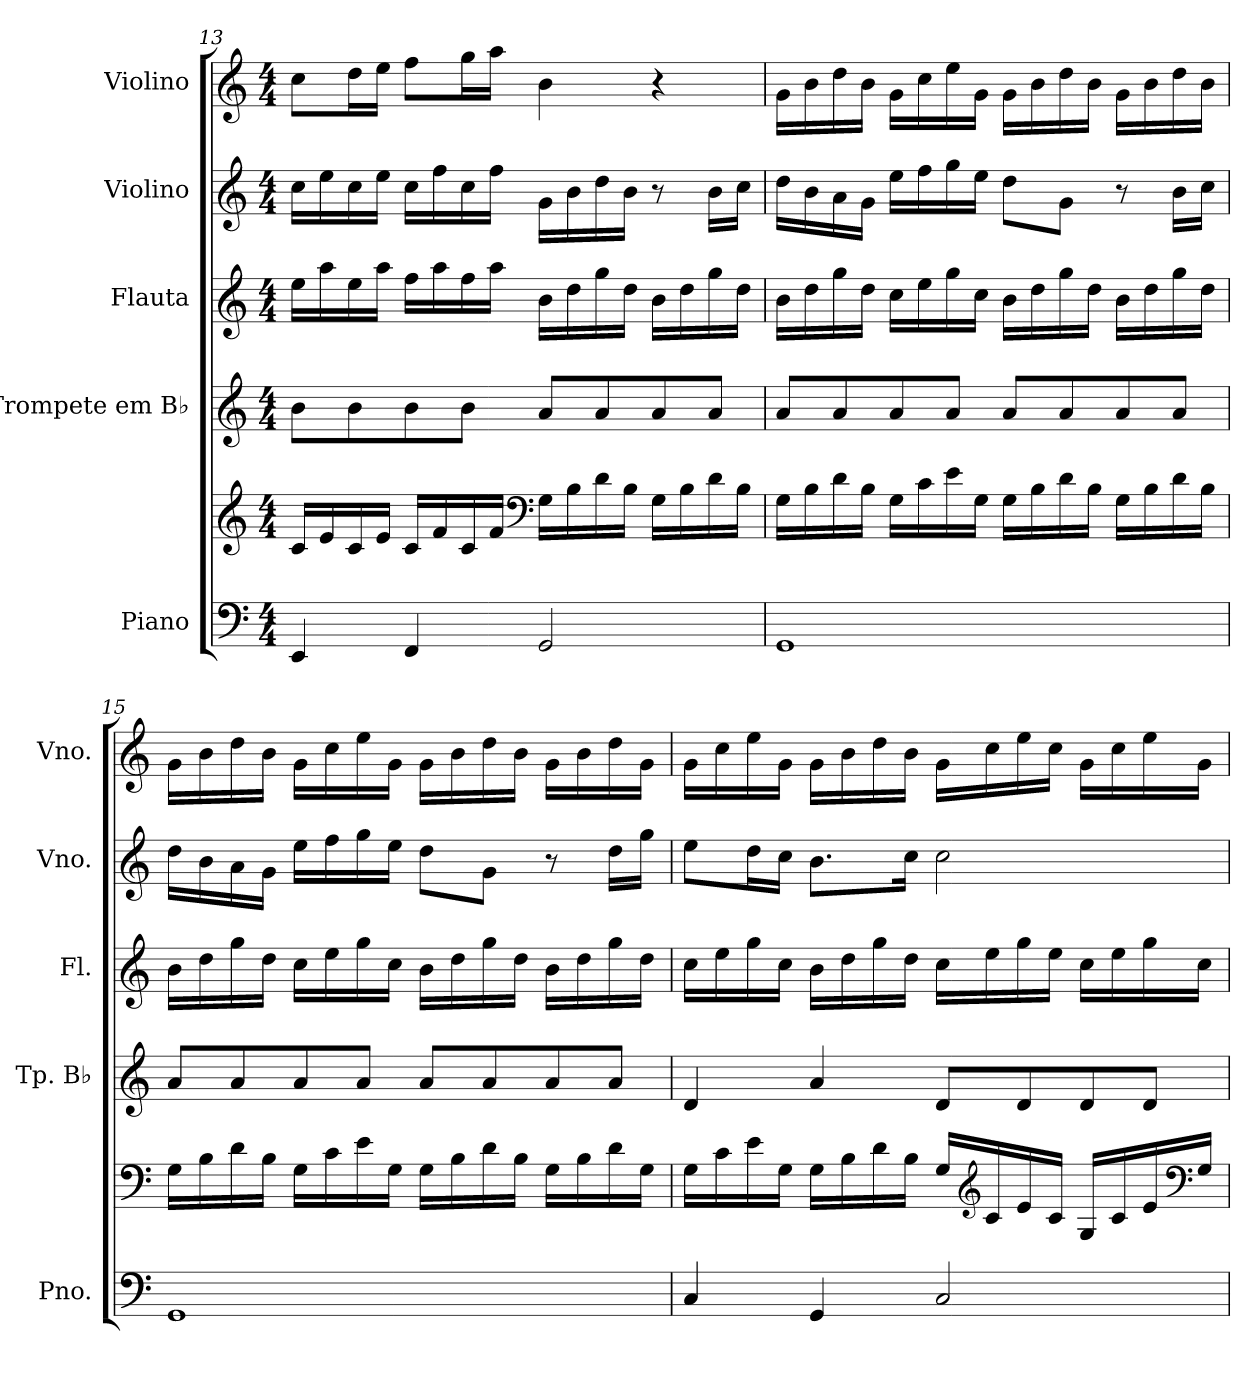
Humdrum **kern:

**kern	**kern	**kern	**kern	**kern	**kern
*part5	*part5	*part4	*part3	*part2	*part1
*staff6	*staff5	*staff4	*staff3	*staff2	*staff1
*I"Piano	*	*I"Trompete em B♭	*I"Flauta	*I"Violino	*I"Violino
*I'Pno.	*	*I'Tp. B♭	*I'Fl.	*I'Vno.	*I'Vno.
!!LO:LB:g=z
*clefF4	*clefG2	*clefG2	*clefG2	*clefG2	*clefG2
*	*	*ITrd1c2	*	*	*
*k[]	*k[]	*k[b-e-]	*k[]	*k[]	*k[]
*M4/4	*M4/4	*M4/4	*M4/4	*M4/4	*M4/4
=13	=13	=13	=13	=13	=13
4EE/	16c/LL	8a\L	16ee\LL	16cc\LL	8cc\L
.	16e/	.	16aa\	16ee\	.
.	16c/	8a\	16ee\	16cc\	16dd\L
.	16e/JJ	.	16aa\JJ	16ee\JJ	16ee\JJ
4FF/	16c/LL	8a\	16ff\LL	16cc\LL	8ff\L
.	16f/	.	16aa\	16ff\	.
.	16c/	8a\J	16ff\	16cc\	16gg\L
.	16f/JJ	.	16aa\JJ	16ff\JJ	16aa\JJ
*	*clefF4	*	*	*	*
2GG/	16G\LL	8g/L	16b\LL	16g\LL	4b\
.	16B\	.	16dd\	16b\	.
.	16d\	8g/	16gg\	16dd\	.
.	16B\JJ	.	16dd\JJ	16b\JJ	.
.	16G\LL	8g/	16b\LL	8r	4r
.	16B\	.	16dd\	.	.
.	16d\	8g/J	16gg\	16b\LL	.
.	16B\JJ	.	16dd\JJ	16cc\JJ	.
=14	=14	=14	=14	=14	=14
1GG	16G\LL	8g/L	16b\LL	16dd\LL	16g\LL
.	16B\	.	16dd\	16b\	16b\
.	16d\	8g/	16gg\	16a\	16dd\
.	16B\JJ	.	16dd\JJ	16g\JJ	16b\JJ
.	16G\LL	8g/	16cc\LL	16ee\LL	16g\LL
.	16c\	.	16ee\	16ff\	16cc\
.	16e\	8g/J	16gg\	16gg\	16ee\
.	16G\JJ	.	16cc\JJ	16ee\JJ	16g\JJ
.	16G\LL	8g/L	16b\LL	8dd\L	16g\LL
.	16B\	.	16dd\	.	16b\
.	16d\	8g/	16gg\	8g\J	16dd\
.	16B\JJ	.	16dd\JJ	.	16b\JJ
.	16G\LL	8g/	16b\LL	8r	16g\LL
.	16B\	.	16dd\	.	16b\
.	16d\	8g/J	16gg\	16b\LL	16dd\
.	16B\JJ	.	16dd\JJ	16cc\JJ	16b\JJ
!!LO:PB:g=z
=15	=15	=15	=15	=15	=15
1GG	16G\LL	8g/L	16b\LL	16dd\LL	16g\LL
.	16B\	.	16dd\	16b\	16b\
.	16d\	8g/	16gg\	16a\	16dd\
.	16B\JJ	.	16dd\JJ	16g\JJ	16b\JJ
.	16G\LL	8g/	16cc\LL	16ee\LL	16g\LL
.	16c\	.	16ee\	16ff\	16cc\
.	16e\	8g/J	16gg\	16gg\	16ee\
.	16G\JJ	.	16cc\JJ	16ee\JJ	16g\JJ
.	16G\LL	8g/L	16b\LL	8dd\L	16g\LL
.	16B\	.	16dd\	.	16b\
.	16d\	8g/	16gg\	8g\J	16dd\
.	16B\JJ	.	16dd\JJ	.	16b\JJ
.	16G\LL	8g/	16b\LL	8r	16g\LL
.	16B\	.	16dd\	.	16b\
.	16d\	8g/J	16gg\	16dd\LL	16dd\
.	16G\JJ	.	16dd\JJ	16gg\JJ	16g\JJ
=16	=16	=16	=16	=16	=16
4C/	16G\LL	4c/	16cc\LL	8ee\L	16g\LL
.	16c\	.	16ee\	.	16cc\
.	16e\	.	16gg\	16dd\L	16ee\
.	16G\JJ	.	16cc\JJ	16cc\JJ	16g\JJ
4GG/	16G\LL	4g/	16b\LL	8.b\L	16g\LL
.	16B\	.	16dd\	.	16b\
.	16d\	.	16gg\	.	16dd\
.	16B\JJ	.	16dd\JJ	16cc\Jk	16b\JJ
2C/	16G/LL	8c/L	16cc\LL	2cc\	16g\LL
*	*clefG2	*	*	*	*
.	16c/	.	16ee\	.	16cc\
.	16e/	8c/	16gg\	.	16ee\
.	16c/JJ	.	16ee\JJ	.	16cc\JJ
.	16G/LL	8c/	16cc\LL	.	16g\LL
.	16c/	.	16ee\	.	16cc\
.	16e/	8c/J	16gg\	.	16ee\
*	*clefF4	*	*	*	*
.	16G/JJ	.	16cc\JJ	.	16g\JJ
=	=	=	=	=	=
*-	*-	*-	*-	*-	*-
